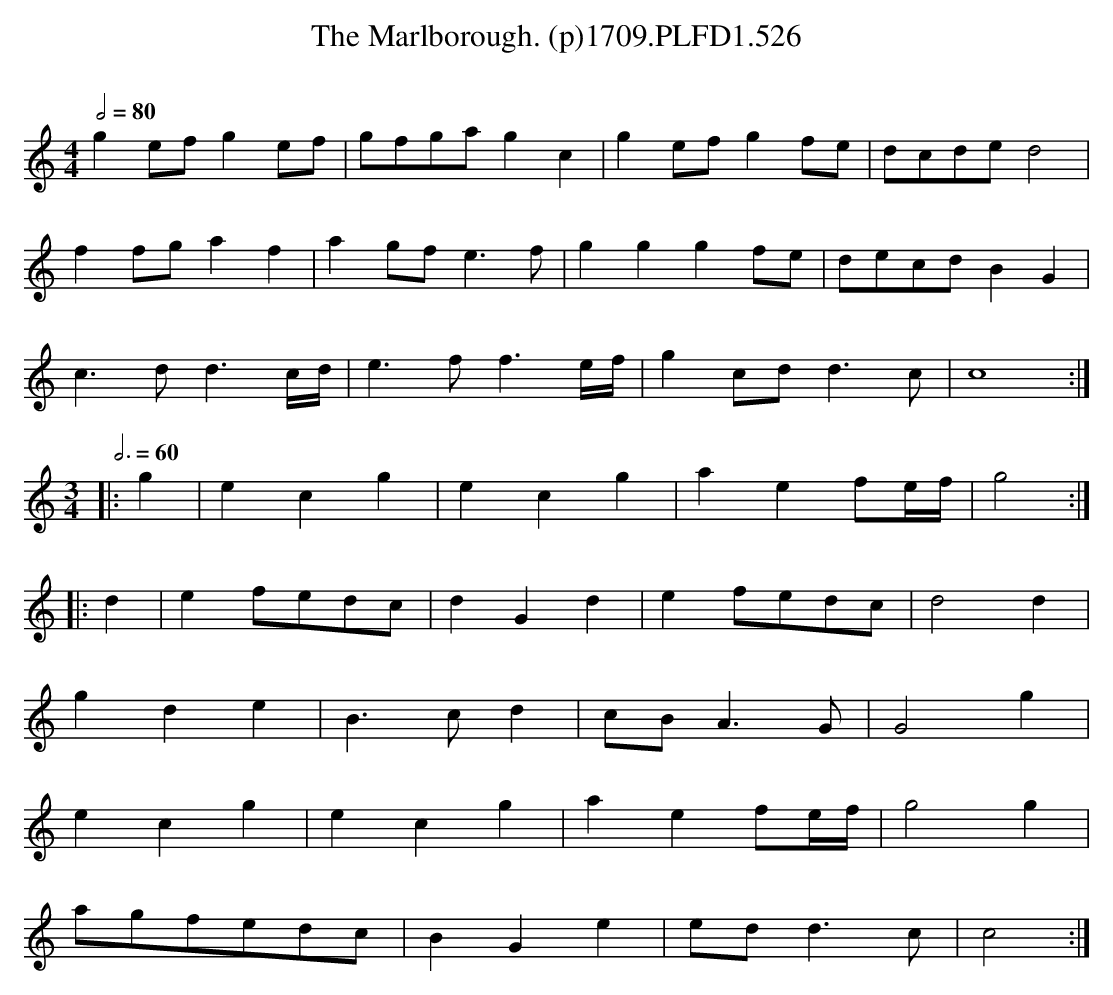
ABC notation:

X:1
T:Marlborough. (p)1709.PLFD1.526, The
M:4/4
L:1/8
Q:1/2=80
O:
K:C
g2efg2ef|gfgag2c2|g2efg2fe|dcded4|
f2fga2f2|a2gfe3f|g2g2g2fe|decdB2G2|
c3dd3c/d/|e3ff3e/f/|g2cdd3c|c8:|
M:3/4
L:1/4
Q:3/4=60
|:g|ecg|ecg|aef/e/4f/4|g2:|
|:d|ef/e/d/c/|dGd|ef/e/d/c/|d2d|
gde|B>cd|c/B/A>G|G2g|
ecg|ecg|aef/e/4f/4|g2g|
a/g/f/e/d/c/|BGe|e/d/d>c|c2:|
